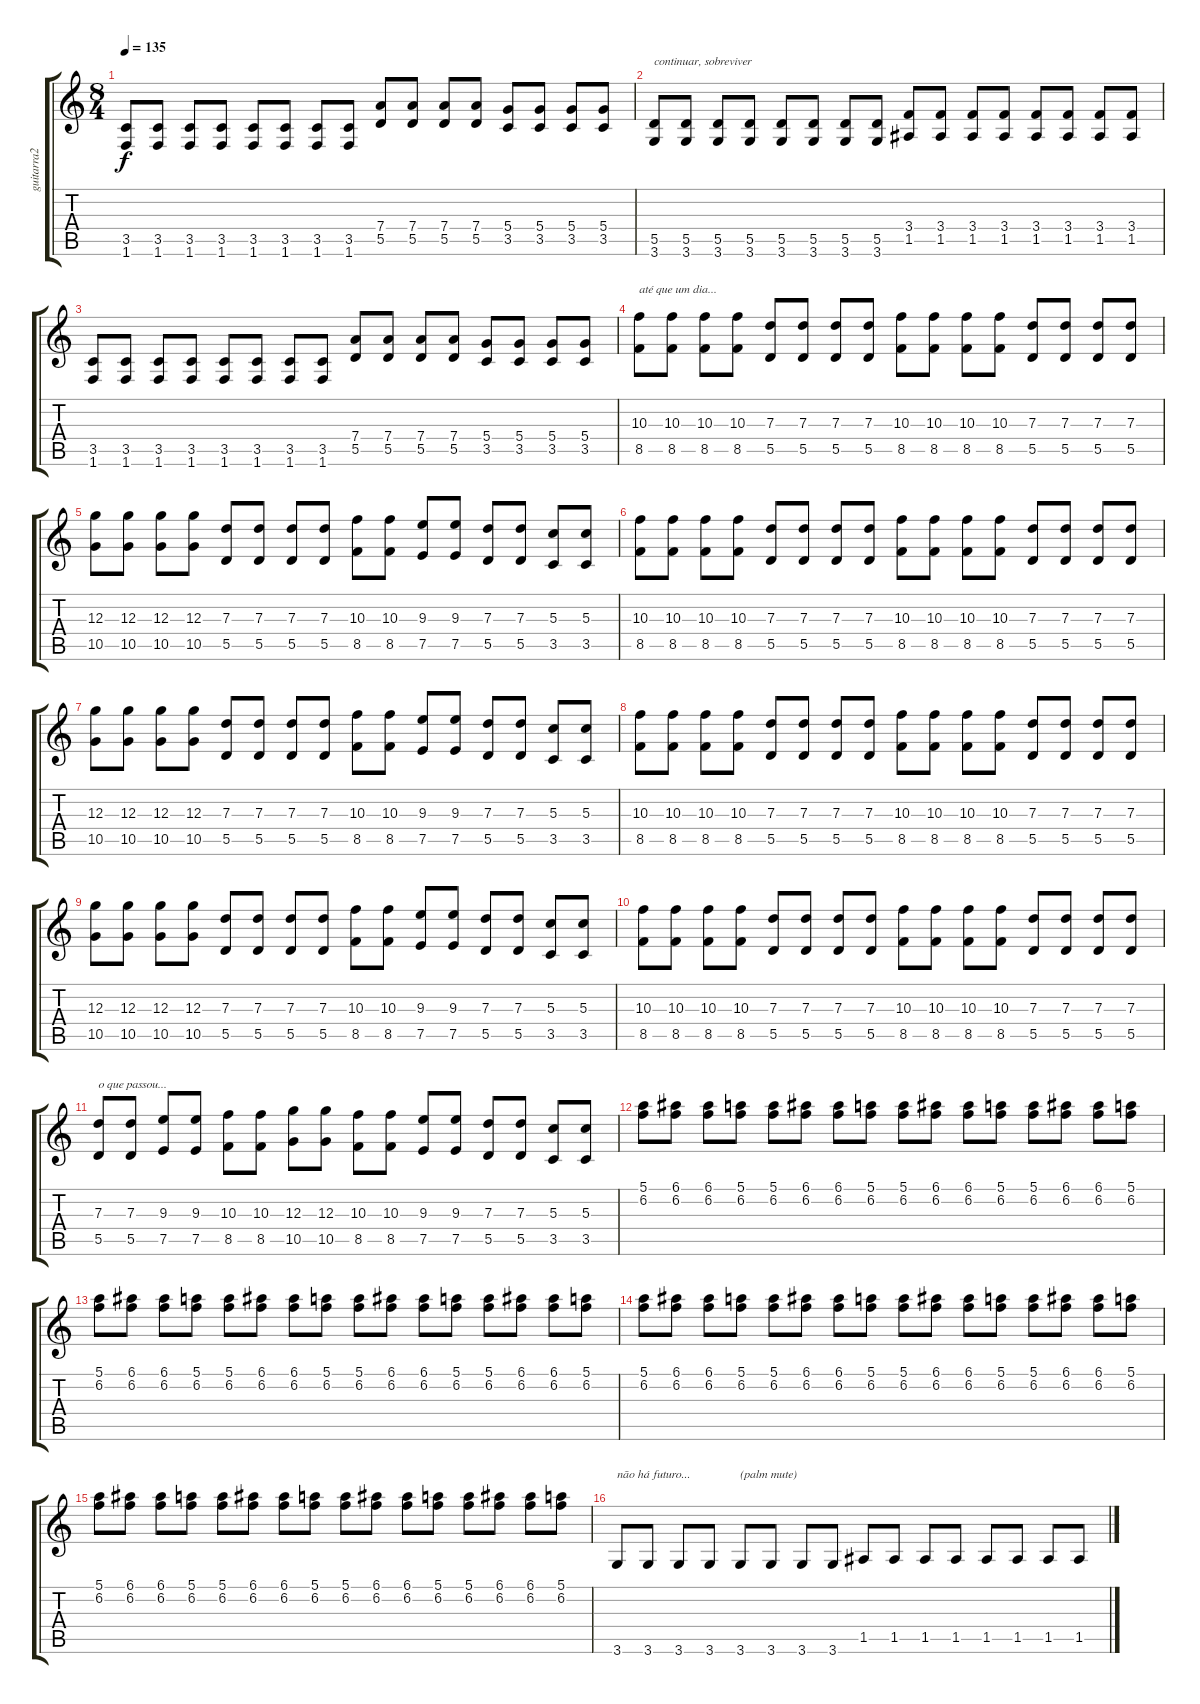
\track ("guitarra2" "guitarra2") {instrument distortionguitar}
\staff {score tabs}
\tuning (E4 B3 G3 D3 A2 E2) {hide}
\ts (8 4)
\tempo 135
\clef g2
\ks c
(3.5 1.6).8{dy f} (3.5 1.6).8 (3.5 1.6).8 (3.5 1.6).8 (3.5 1.6).8 (3.5 1.6).8 (3.5 1.6).8 (3.5 1.6).8 (7.4 5.5).8 (7.4 5.5).8 (7.4 5.5).8 (7.4 5.5).8 (5.4 3.5).8 (5.4 3.5).8 (5.4 3.5).8 (5.4 3.5).8 |
(5.5 3.6).8{txt "continuar, sobreviver"} (5.5 3.6).8 (5.5 3.6).8 (5.5 3.6).8 (5.5 3.6).8 (5.5 3.6).8 (5.5 3.6).8 (5.5 3.6).8 (3.4 1.5).8 (3.4 1.5).8 (3.4 1.5).8 (3.4 1.5).8 (3.4 1.5).8 (3.4 1.5).8 (3.4 1.5).8 (3.4 1.5).8 |
(3.5 1.6).8 (3.5 1.6).8 (3.5 1.6).8 (3.5 1.6).8 (3.5 1.6).8 (3.5 1.6).8 (3.5 1.6).8 (3.5 1.6).8 (7.4 5.5).8 (7.4 5.5).8 (7.4 5.5).8 (7.4 5.5).8 (5.4 3.5).8 (5.4 3.5).8 (5.4 3.5).8 (5.4 3.5).8 |
(10.3 8.5).8{txt "até que um dia..."} (10.3 8.5).8 (10.3 8.5).8 (10.3 8.5).8 (7.3 5.5).8 (7.3 5.5).8 (7.3 5.5).8 (7.3 5.5).8 (10.3 8.5).8 (10.3 8.5).8 (10.3 8.5).8 (10.3 8.5).8 (7.3 5.5).8 (7.3 5.5).8 (7.3 5.5).8 (7.3 5.5).8 |
(12.3 10.5).8 (12.3 10.5).8 (12.3 10.5).8 (12.3 10.5).8 (7.3 5.5).8 (7.3 5.5).8 (7.3 5.5).8 (7.3 5.5).8 (10.3 8.5).8 (10.3 8.5).8 (9.3 7.5).8 (9.3 7.5).8 (7.3 5.5).8 (7.3 5.5).8 (5.3 3.5).8 (5.3 3.5).8 |
(10.3 8.5).8 (10.3 8.5).8 (10.3 8.5).8 (10.3 8.5).8 (7.3 5.5).8 (7.3 5.5).8 (7.3 5.5).8 (7.3 5.5).8 (10.3 8.5).8 (10.3 8.5).8 (10.3 8.5).8 (10.3 8.5).8 (7.3 5.5).8 (7.3 5.5).8 (7.3 5.5).8 (7.3 5.5).8 |
(12.3 10.5).8 (12.3 10.5).8 (12.3 10.5).8 (12.3 10.5).8 (7.3 5.5).8 (7.3 5.5).8 (7.3 5.5).8 (7.3 5.5).8 (10.3 8.5).8 (10.3 8.5).8 (9.3 7.5).8 (9.3 7.5).8 (7.3 5.5).8 (7.3 5.5).8 (5.3 3.5).8 (5.3 3.5).8 |
(10.3 8.5).8 (10.3 8.5).8 (10.3 8.5).8 (10.3 8.5).8 (7.3 5.5).8 (7.3 5.5).8 (7.3 5.5).8 (7.3 5.5).8 (10.3 8.5).8 (10.3 8.5).8 (10.3 8.5).8 (10.3 8.5).8 (7.3 5.5).8 (7.3 5.5).8 (7.3 5.5).8 (7.3 5.5).8 |
(12.3 10.5).8 (12.3 10.5).8 (12.3 10.5).8 (12.3 10.5).8 (7.3 5.5).8 (7.3 5.5).8 (7.3 5.5).8 (7.3 5.5).8 (10.3 8.5).8 (10.3 8.5).8 (9.3 7.5).8 (9.3 7.5).8 (7.3 5.5).8 (7.3 5.5).8 (5.3 3.5).8 (5.3 3.5).8 |
(10.3 8.5).8 (10.3 8.5).8 (10.3 8.5).8 (10.3 8.5).8 (7.3 5.5).8 (7.3 5.5).8 (7.3 5.5).8 (7.3 5.5).8 (10.3 8.5).8 (10.3 8.5).8 (10.3 8.5).8 (10.3 8.5).8 (7.3 5.5).8 (7.3 5.5).8 (7.3 5.5).8 (7.3 5.5).8 |
(7.3 5.5).8{txt "o que passou..."} (7.3 5.5).8 (9.3 7.5).8 (9.3 7.5).8 (10.3 8.5).8 (10.3 8.5).8 (12.3 10.5).8 (12.3 10.5).8 (10.3 8.5).8 (10.3 8.5).8 (9.3 7.5).8 (9.3 7.5).8 (7.3 5.5).8 (7.3 5.5).8 (5.3 3.5).8 (5.3 3.5).8 |
(5.1 6.2).8 (6.1 6.2).8 (6.1 6.2).8 (5.1 6.2).8 (5.1 6.2).8 (6.1 6.2).8 (6.1 6.2).8 (5.1 6.2).8 (5.1 6.2).8 (6.1 6.2).8 (6.1 6.2).8 (5.1 6.2).8 (5.1 6.2).8 (6.1 6.2).8 (6.1 6.2).8 (5.1 6.2).8 |
(5.1 6.2).8 (6.1 6.2).8 (6.1 6.2).8 (5.1 6.2).8 (5.1 6.2).8 (6.1 6.2).8 (6.1 6.2).8 (5.1 6.2).8 (5.1 6.2).8 (6.1 6.2).8 (6.1 6.2).8 (5.1 6.2).8 (5.1 6.2).8 (6.1 6.2).8 (6.1 6.2).8 (5.1 6.2).8 |
(5.1 6.2).8 (6.1 6.2).8 (6.1 6.2).8 (5.1 6.2).8 (5.1 6.2).8 (6.1 6.2).8 (6.1 6.2).8 (5.1 6.2).8 (5.1 6.2).8 (6.1 6.2).8 (6.1 6.2).8 (5.1 6.2).8 (5.1 6.2).8 (6.1 6.2).8 (6.1 6.2).8 (5.1 6.2).8 |
(5.1 6.2).8 (6.1 6.2).8 (6.1 6.2).8 (5.1 6.2).8 (5.1 6.2).8 (6.1 6.2).8 (6.1 6.2).8 (5.1 6.2).8 (5.1 6.2).8 (6.1 6.2).8 (6.1 6.2).8 (5.1 6.2).8 (5.1 6.2).8 (6.1 6.2).8 (6.1 6.2).8 (5.1 6.2).8 |
3.6.8{txt "não há futuro..."} 3.6.8 3.6.8 3.6.8 3.6.8{txt "(palm mute)"} 3.6.8 3.6.8 3.6.8 1.5.8 1.5.8 1.5.8 1.5.8 1.5.8 1.5.8 1.5.8 1.5.8
